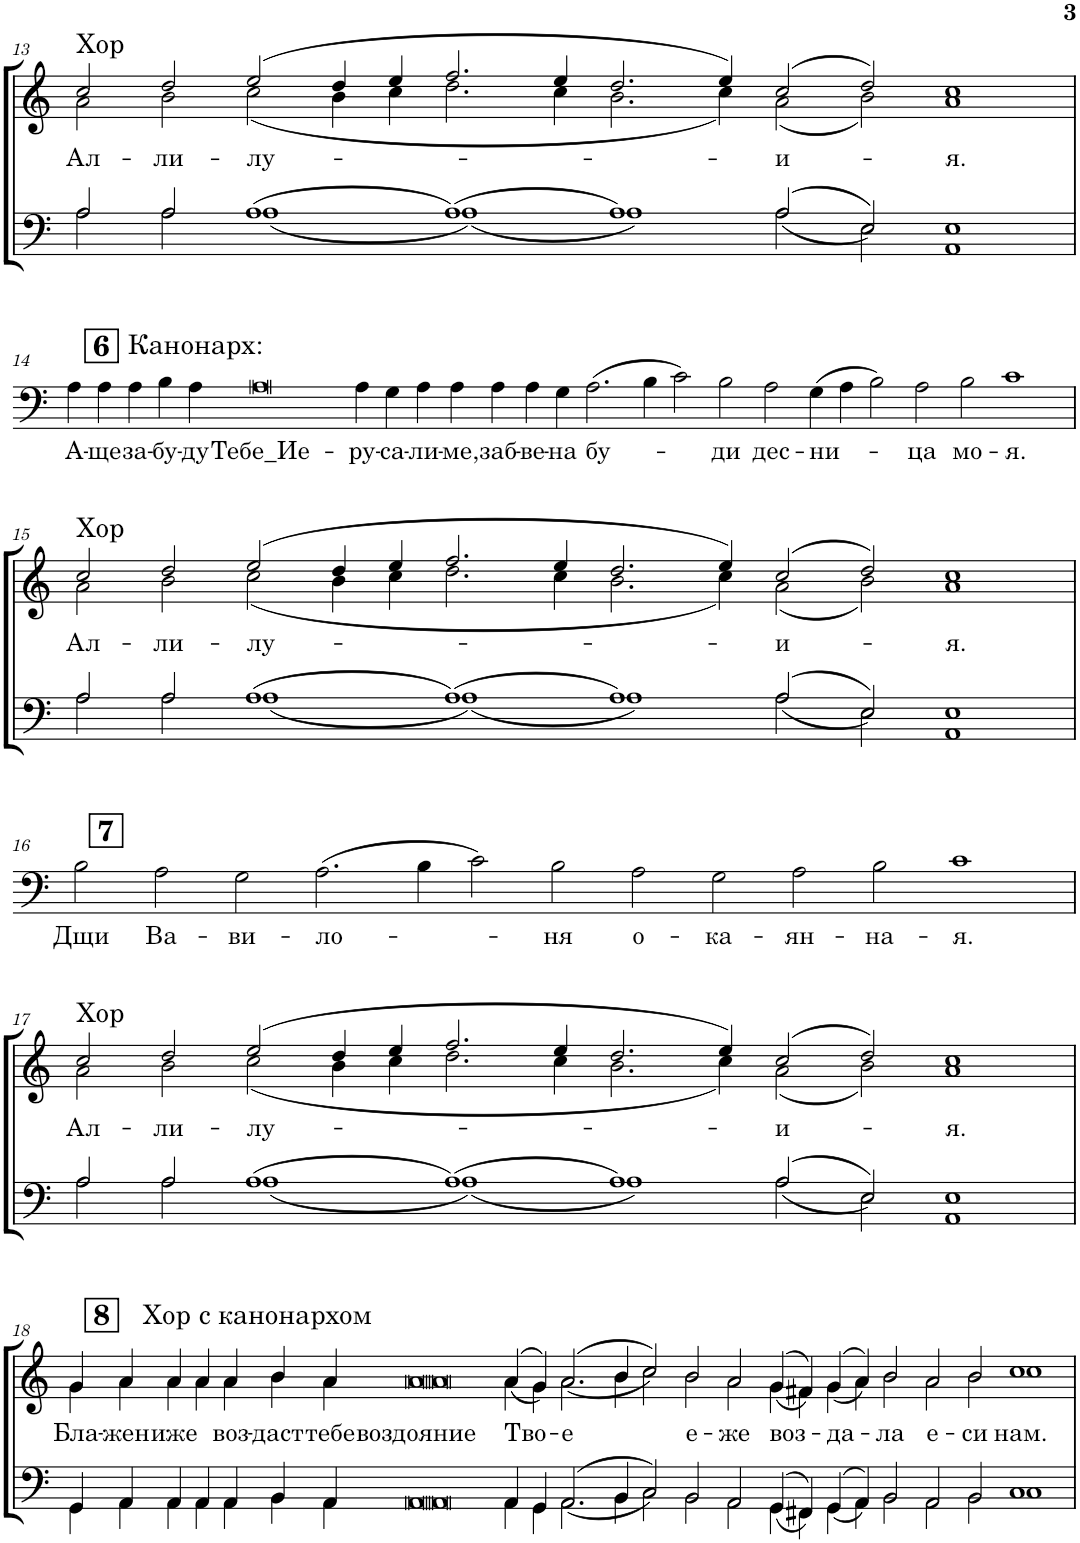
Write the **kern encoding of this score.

**kern	**text	**kern	**text
*part2	*part2	*part1	*part1
*staff2	*staff2	*staff1	*staff1
*I"Б1 Б2	*	*I"T1 T2	*
!!LO:PB:g=z
*clefF4	*	*clefG2	*
*k[]	*	*k[]	*
*M24/4	*	*M24/4	*
=13	=13	=13	=13
*^	*	*	*
!	!	!	!LO:TX:a:t=Хор	!
!	!	!	!	!LO:LY:b
*	*	*	*^	*
2A/	2A\	.	2cc/	2a\	Ал-
!	!	!	!	!	!LO:LY:b
2A/	2A\	.	2dd/	2b\	-ли-
!	!	!	!	!	!LO:LY:b
(1A	(1A	.	(2ee/	(2cc\	-лу-
.	.	.	4dd/	4b\	.
.	.	.	4ee/	4cc\	.
(1A)	(1A)	.	2.ff/	2.dd\	.
.	.	.	4ee/	4cc\	.
1A)	1A)	.	2.dd/	2.b\	.
.	.	.	4ee/)	4cc\)	.
!	!	!	!	!	!LO:LY:b
((<2A/	2A\	.	(2cc/	(2a\	и-
2E/))	2E\	.	2dd/)	2b\)	.
!	!	!	!	!	!LO:LY:b
1E	1AA	.	1cc	1a	я.
*v	*v	*	*	*	*
!!LO:LB:g=z	!!
!!LO:REH:place=s1:a:B:cj:fs=14:t=6	!!
=14	=14	=14	=14	=14
*M42/4	*	*M42/4	*	*
*^	*	*	*	*
!	!	!LO:LY:b	!	!	!
*v	*v	*	*	*	*
4A\	А-	2%21r	2ryy	.
!	!LO:LY:b	!	!	!
4A\	-ще	.	.	.
!	!	!	!LO:TX:a:t=Канонарх&colon;	!
!	!LO:LY:b	!	!	!
4A\	за-	.	1ryy	.
!	!LO:LY:b	!	!	!
4B\	-бу-	.	.	.
!	!LO:LY:b	!	!	!
4A\	-ду	.	.	.
!	!LO:LY:b	!	!	!
0A	Тебе_Ие-	.	.	.
.	.	.	1ryy	.
.	.	.	000ryy	.
!	!LO:LY:b	!	!	!
4A\	-ру-	.	.	.
!	!LO:LY:b	!	!	!
4G\	-са-	.	.	.
!	!LO:LY:b	!	!	!
4A\	-ли-	.	.	.
!	!LO:LY:b	!	!	!
4A\	-ме,	.	.	.
!	!LO:LY:b	!	!	!
4A\	заб-	.	.	.
!	!LO:LY:b	!	!	!
4A\	-ве-	.	.	.
!	!LO:LY:b	!	!	!
4G\	-на	.	.	.
!	!LO:LY:b	!	!	!
(2.A\	бу-	.	.	.
4B\	.	.	.	.
2c\)	.	.	.	.
!	!LO:LY:b	!	!	!
2B\	ди	.	.	.
!	!LO:LY:b	!	!	!
2A\	дес-	.	.	.
!	!LO:LY:b	!	!	!
(4G\	-ни-	.	.	.
4A\	.	.	.	.
2B\)	.	.	.	.
!	!LO:LY:b	!	!	!
2A\	ца	.	.	.
!	!LO:LY:b	!	!	!
2B\	мо-	.	.	.
!	!LO:LY:b	!	!	!
1c	-я.	.	.	.
!!LO:LB:g=z	!!
=15	=15	=15	=15	=15
*M24/4	*	*M24/4	*	*
*^	*	*	*	*
!	!	!	!LO:TX:a:t=Хор	!	!
!	!	!	!	!	!LO:LY:b
2A/	2A\	.	2cc/	2a\	Ал-
!	!	!	!	!	!LO:LY:b
2A/	2A\	.	2dd/	2b\	-ли-
!	!	!	!	!	!LO:LY:b
(1A	(1A	.	(2ee/	(2cc\	-лу-
.	.	.	4dd/	4b\	.
.	.	.	4ee/	4cc\	.
(1A)	(1A)	.	2.ff/	2.dd\	.
.	.	.	4ee/	4cc\	.
1A)	1A)	.	2.dd/	2.b\	.
.	.	.	4ee/)	4cc\)	.
!	!	!	!	!	!LO:LY:b
((<2A/	2A\	.	(2cc/	(2a\	и-
2E/))	2E\	.	2dd/)	2b\)	.
!	!	!	!	!	!LO:LY:b
1E	1AA	.	1cc	1a	я.
*v	*v	*	*	*	*
*	*	*v	*v	*
!!LO:LB:g=z
!!LO:REH:place=s1:a:B:cj:fs=14:t=7
=16	=16	=16	=16
*M26/4	*	*M26/4	*
*^	*	*^	*
!	!	!LO:LY:b	!	!	!
*v	*v	*	*	*	*
*	*	*v	*v	*
2B\	Дщи	2%13r	.
!	!LO:LY:b	!	!
2A\	Ва-	.	.
!	!LO:LY:b	!	!
2G\	-ви-	.	.
!	!LO:LY:b	!	!
(2.A\	-ло-	.	.
4B\	.	.	.
2c\)	.	.	.
!	!LO:LY:b	!	!
2B\	ня	.	.
!	!LO:LY:b	!	!
2A\	о-	.	.
!	!LO:LY:b	!	!
2G\	-ка-	.	.
!	!LO:LY:b	!	!
2A\	-ян-	.	.
!	!LO:LY:b	!	!
2B\	-на-	.	.
!	!LO:LY:b	!	!
1c	-я.	.	.
!!LO:LB:g=z
=17	=17	=17	=17
*M24/4	*	*M24/4	*
*^	*	*^	*
!	!	!	!LO:TX:a:t=Хор	!	!
!	!	!	!	!	!LO:LY:b
2A/	2A\	.	2cc/	2a\	Ал-
!	!	!	!	!	!LO:LY:b
2A/	2A\	.	2dd/	2b\	-ли-
!	!	!	!	!	!LO:LY:b
(1A	(1A	.	(2ee/	(2cc\	-лу-
.	.	.	4dd/	4b\	.
.	.	.	4ee/	4cc\	.
(1A)	(1A)	.	2.ff/	2.dd\	.
.	.	.	4ee/	4cc\	.
1A)	1A)	.	2.dd/	2.b\	.
.	.	.	4ee/)	4cc\)	.
!	!	!	!	!	!LO:LY:b
((<2A/	2A\	.	(2cc/	(2a\	и-
2E/))	2E\	.	2dd/)	2b\)	.
!	!	!	!	!	!LO:LY:b
1E	1AA	.	1cc	1a	я.
!!LO:LB:g=z	!!
!!LO:REH:place=s1:a:B:cj:fs=14:t=8	!!
=18	=18	=18	=18	=18	=18
*M41/4	*	*	*M41/4	*	*
!	!	!	!	!	!LO:LY:b
4GG/	4GG\	.	4g/	4g\	Бла-
!	!	!	!	!	!LO:LY:b
4AA/	4AA\	.	4a/	4a\	-жен
!	!	!	!LO:TX:a:t=Хор с канонархом	!	!
!	!	!	!	!	!LO:LY:b
4AA/	4AA\	.	4a/	4a\	иже
4AA/	4AA\	.	4a/	4a\	.
!	!	!	!	!	!LO:LY:b
4AA/	4AA\	.	4a/	4a\	воз-
!	!	!	!	!	!LO:LY:b
4BB/	4BB\	.	4b/	4b\	-даст
!	!	!	!	!	!LO:LY:b
4AA/	4AA\	.	4a/	4a\	тебе
!	!	!	!	!	!LO:LY:b
0AA	0AA	.	0a	0a	воздояние
!	!	!	!	!	!LO:LY:b
4AA/	4AA\	.	((<4a/	4a\	Тво-
4GG/	4GG\	.	4g/))	4g\	.
!	!	!	!	!	!LO:LY:b
((<2.AA/	2.AA\	.	((<2.a/	2.a\	е
4BB/	4BB\	.	4b/	4b\	.
2C/))	2C\	.	2cc/))	2cc\	.
!	!	!	!	!	!LO:LY:b
2BB/	2BB\	.	2b/	2b\	е-
!	!	!	!	!	!LO:LY:b
2AA/	2AA\	.	2a/	2a\	-же
!	!	!	!	!	!LO:LY:b
((<4GG/	4GG\	.	((<4g/	4g\	воз-
4FF#X/))	4FF#\	.	4f#X/))	4f#\	.
!	!	!	!	!	!LO:LY:b
((<4GG/	4GG\	.	((<4g/	4g\	да-
4AA/))	4AA\	.	4a/))	4a\	.
!	!	!	!	!	!LO:LY:b
2BB/	2BB\	.	2b/	2b\	ла
!	!	!	!	!	!LO:LY:b
2AA/	2AA\	.	2a/	2a\	е-
!	!	!	!	!	!LO:LY:b
2BB/	2BB\	.	2b/	2b\	-си
!	!	!	!	!	!LO:LY:b
1C	1C	.	1cc	1cc	нам.
*v	*v	*	*	*	*
*	*	*v	*v	*
=	=	=	=
*-	*-	*-	*-
